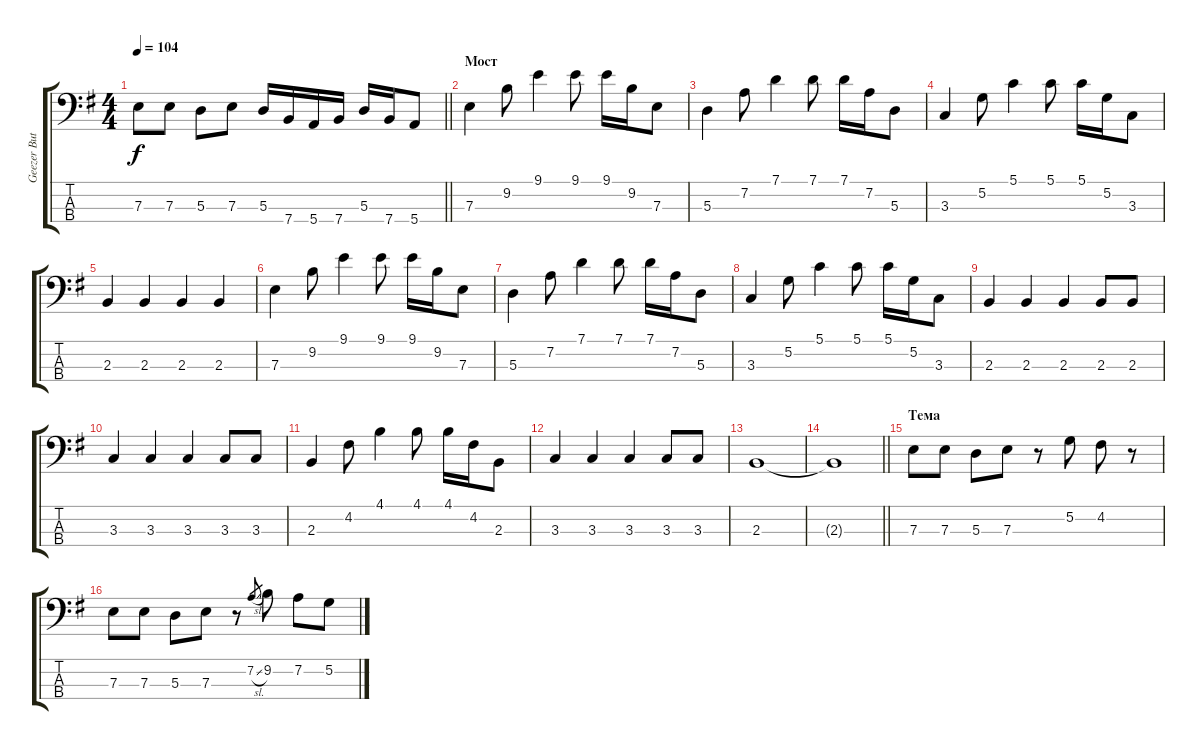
\track ("Geezer Butler" "Geezer But") {instrument electricbassfinger}
\staff {score tabs}
\tuning (G2 D2 A1 E1) {hide}
\ts (4 4)
\tempo 104
\clef f4
\barLineRight lightlight
\ks g
7.3.8{dy f} 7.3.8 5.3.8 7.3.8 5.3.16 7.4.16 5.4.16 7.4.16 5.3.16 7.4.16 5.4.8 |
\section ("" "Мост")
7.3.4 9.2.8 9.1.4 9.1.8 9.1.16 9.2.16 7.3.8 |
5.3.4 7.2.8 7.1.4 7.1.8 7.1.16 7.2.16 5.3.8 |
3.3.4 5.2.8 5.1.4 5.1.8 5.1.16 5.2.16 3.3.8 |
2.3.4 2.3.4 2.3.4 2.3.4 |
7.3.4 9.2.8 9.1.4 9.1.8 9.1.16 9.2.16 7.3.8 |
5.3.4 7.2.8 7.1.4 7.1.8 7.1.16 7.2.16 5.3.8 |
3.3.4 5.2.8 5.1.4 5.1.8 5.1.16 5.2.16 3.3.8 |
2.3.4 2.3.4 2.3.4 2.3.8 2.3.8 |
3.3.4 3.3.4 3.3.4 3.3.8 3.3.8 |
2.3.4 4.2.8 4.1.4 4.1.8 4.1.16 4.2.16 2.3.8 |
3.3.4 3.3.4 3.3.4 3.3.8 3.3.8 |
2.3.1 |
\barLineRight lightlight
2.3{t}.1 |
\section ("" "Тема")
7.3.8 7.3.8 5.3.8 7.3.8 r.8 5.2.8 4.2.8 r.8 |
7.3.8 7.3.8 5.3.8 7.3.8 r.8 7.2{sl}.8{gr} 9.2.8 7.2.8 5.2.8
